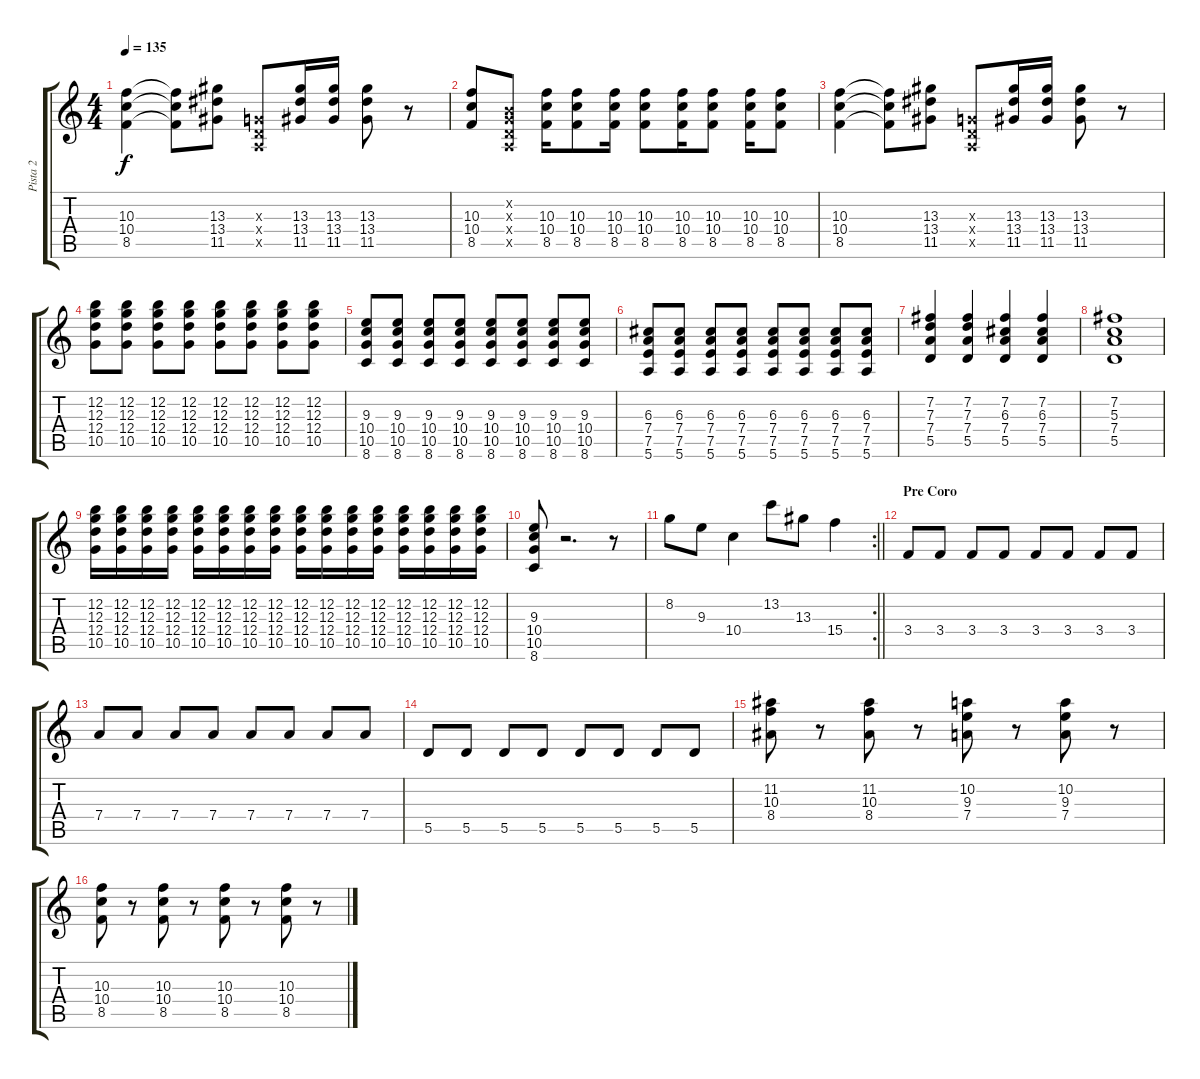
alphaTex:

\track ("Pista 2" "Pista 2") {instrument overdrivenguitar}
\staff {score tabs}
\tuning (E4 B3 G3 D3 A2 E2) {hide}
\ts (4 4)
\tempo 135
\clef g2
\ks c
(10.3 10.4 8.5).4{dy f} (10.3{t} 10.4{t} 8.5{t}).8 (13.3 13.4 11.5).8 (0.3{x} 0.4{x} 0.5{x}).8 (13.3 13.4 11.5).16 (13.3 13.4 11.5).16 (13.3 13.4 11.5).8 r.8 |
(10.3 10.4 8.5).8 (0.2{x} 0.3{x} 0.4{x} 0.5{x}).8 (10.3 10.4 8.5).16 (10.3 10.4 8.5).8 (10.3 10.4 8.5).16 (10.3 10.4 8.5).8 (10.3 10.4 8.5).16 (10.3 10.4 8.5).8 (10.3 10.4 8.5).16 (10.3 10.4 8.5).8 |
(10.3 10.4 8.5).4 (10.3{t} 10.4{t} 8.5{t}).8 (13.3 13.4 11.5).8 (0.3{x} 0.4{x} 0.5{x}).8 (13.3 13.4 11.5).16 (13.3 13.4 11.5).16 (13.3 13.4 11.5).8 r.8 |
(12.2 12.3 12.4 10.5).8 (12.2 12.3 12.4 10.5).8 (12.2 12.3 12.4 10.5).8 (12.2 12.3 12.4 10.5).8 (12.2 12.3 12.4 10.5).8 (12.2 12.3 12.4 10.5).8 (12.2 12.3 12.4 10.5).8 (12.2 12.3 12.4 10.5).8 |
(9.3 10.4 10.5 8.6).8 (9.3 10.4 10.5 8.6).8 (9.3 10.4 10.5 8.6).8 (9.3 10.4 10.5 8.6).8 (9.3 10.4 10.5 8.6).8 (9.3 10.4 10.5 8.6).8 (9.3 10.4 10.5 8.6).8 (9.3 10.4 10.5 8.6).8 |
(6.3 7.4 7.5 5.6).8 (6.3 7.4 7.5 5.6).8 (6.3 7.4 7.5 5.6).8 (6.3 7.4 7.5 5.6).8 (6.3 7.4 7.5 5.6).8 (6.3 7.4 7.5 5.6).8 (6.3 7.4 7.5 5.6).8 (6.3 7.4 7.5 5.6).8 |
(7.2 7.3 7.4 5.5).4 (7.2 7.3 7.4 5.5).4 (7.2 6.3 7.4 5.5).4 (7.2 6.3 7.4 5.5).4 |
(7.2 5.3 7.4 5.5).1 |
(12.2 12.3 12.4 10.5).16 (12.2 12.3 12.4 10.5).16 (12.2 12.3 12.4 10.5).16 (12.2 12.3 12.4 10.5).16 (12.2 12.3 12.4 10.5).16 (12.2 12.3 12.4 10.5).16 (12.2 12.3 12.4 10.5).16 (12.2 12.3 12.4 10.5).16 (12.2 12.3 12.4 10.5).16 (12.2 12.3 12.4 10.5).16 (12.2 12.3 12.4 10.5).16 (12.2 12.3 12.4 10.5).16 (12.2 12.3 12.4 10.5).16 (12.2 12.3 12.4 10.5).16 (12.2 12.3 12.4 10.5).16 (12.2 12.3 12.4 10.5).16 |
(9.3 10.4 10.5 8.6).8 r.2{d} r.8 |
\rc 2
\barLineRight lightlight
8.2.8 9.3.8 10.4.4 13.2.8 13.3.8 15.4.4 |
\section ("" "Pre Coro")
3.4.8 3.4.8 3.4.8 3.4.8 3.4.8 3.4.8 3.4.8 3.4.8 |
7.4.8 7.4.8 7.4.8 7.4.8 7.4.8 7.4.8 7.4.8 7.4.8 |
5.5.8 5.5.8 5.5.8 5.5.8 5.5.8 5.5.8 5.5.8 5.5.8 |
(11.2 10.3 8.4).8 r.8 (11.2 10.3 8.4).8 r.8 (10.2 9.3 7.4).8 r.8 (10.2 9.3 7.4).8 r.8 |
(10.3 10.4 8.5).8 r.8 (10.3 10.4 8.5).8 r.8 (10.3 10.4 8.5).8 r.8 (10.3 10.4 8.5).8 r.8
